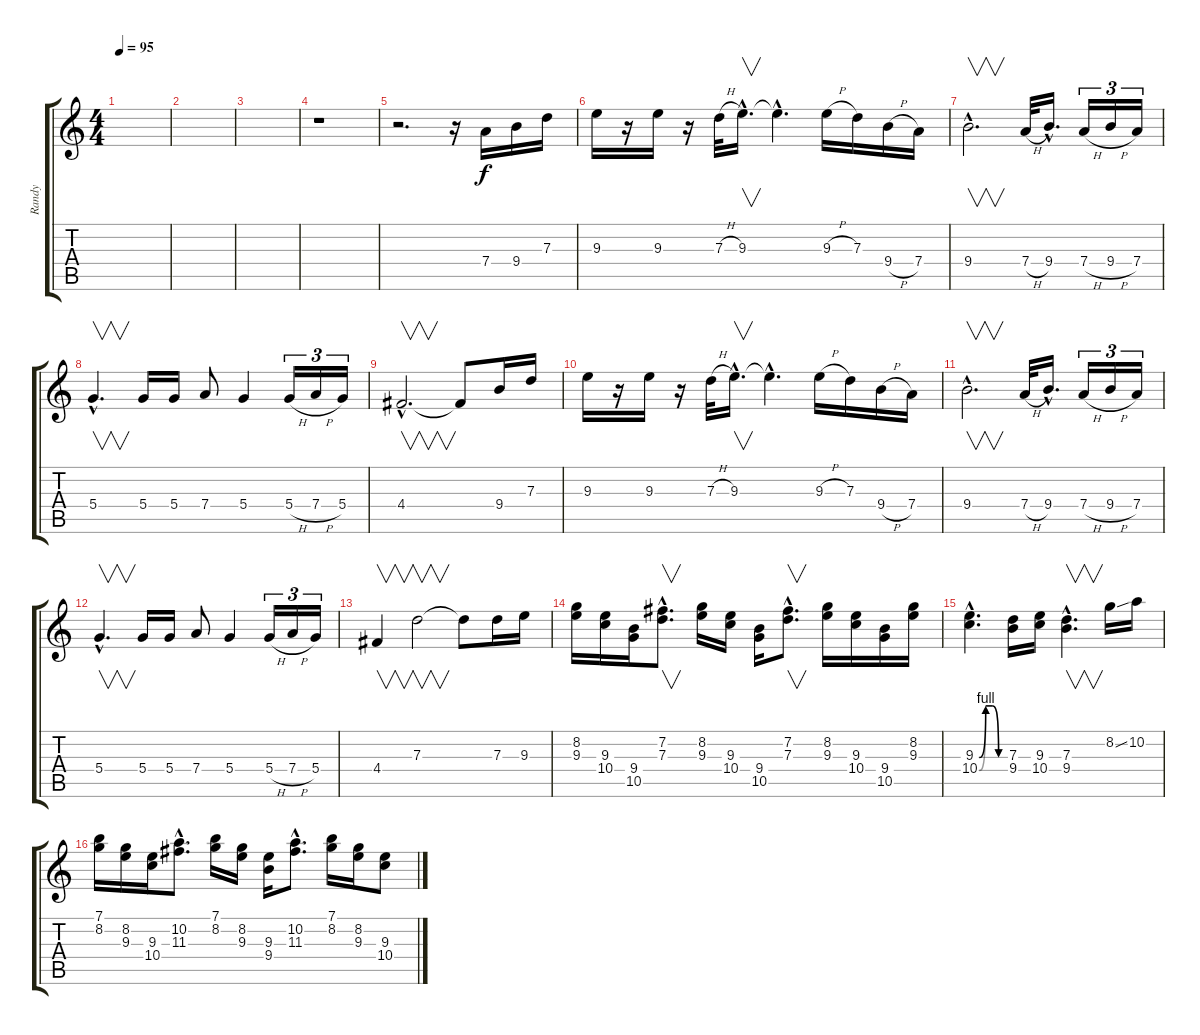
\track ("Randy" "Randy") {instrument distortionguitar}
\staff {score tabs}
\tuning (E4 B3 G3 D3 A2 E2) {hide}
\ts (4 4)
\tempo 95
\clef g2
\ks c
|
|
|
r.1 |
r.2{d} r.16 7.4.16 9.4.16 7.3.16 |
9.3.16 r.16 9.3.16 r.16 7.3{h}.32 9.3{hac}.16{v d} 9.3{hac t}.4{d} 9.3{h}.16 7.3.16 9.4{h}.16 7.4.16 |
9.4{hac}.2{v d} 7.4{h}.32 9.4{hac}.16{d} 7.4{h}.16{tu (3 2)} 9.4{h}.16{tu (3 2)} 7.4.16{tu (3 2)} |
5.4{hac}.4{v d} 5.4.16 5.4.16 7.4.8 5.4.4 5.4{h}.16{tu (3 2)} 7.4{h}.16{tu (3 2)} 5.4.16{tu (3 2)} |
4.4{hac}.2{v d} 4.4{t}.8 9.4.16 7.3.16 |
9.3.16 r.16 9.3.16 r.16 7.3{h}.32 9.3{hac}.16{v d} 9.3{hac t}.4{d} 9.3{h}.16 7.3.16 9.4{h}.16 7.4.16 |
9.4{hac}.2{v d} 7.4{h}.32 9.4{hac}.16{d} 7.4{h}.16{tu (3 2)} 9.4{h}.16{tu (3 2)} 7.4.16{tu (3 2)} |
5.4{hac}.4{v d} 5.4.16 5.4.16 7.4.8 5.4.4 5.4{h}.16{tu (3 2)} 7.4{h}.16{tu (3 2)} 5.4.16{tu (3 2)} |
4.4.4{v} 7.3.2{v} 7.3{t}.8 7.3.16 9.3.16 |
(8.2 9.3).16 (9.3 10.4).16 (9.4 10.5).16 (7.2{hac} 7.3{hac}).8{v d} (8.2 9.3).16 (9.3 10.4).16 (9.4 10.5).16 (7.2{hac} 7.3{hac}).8{v d} (8.2 9.3).16 (9.3 10.4).16 (9.4 10.5).16 (8.2 9.3).16 |
(9.3{be (custom 0 0 15 4 30 4 45 0 60 0) hac} 10.4{be (custom 0 0 15 4 30 4 45 0 60 0) hac}).4{d} (7.3 9.4).16 (9.3 10.4).16 (7.3{hac} 9.4{hac}).4{v d} 8.2{ss}.16 10.2.16 |
(7.1 8.2).16 (8.2 9.3).16 (9.3 10.4).16 (10.2{hac} 11.3{hac}).8{d} (7.1 8.2).16 (8.2 9.3).16 (9.3 9.4).16 (10.2{hac} 11.3{hac}).8{d} (7.1 8.2).16 (8.2 9.3).16 (9.3 10.4).8
